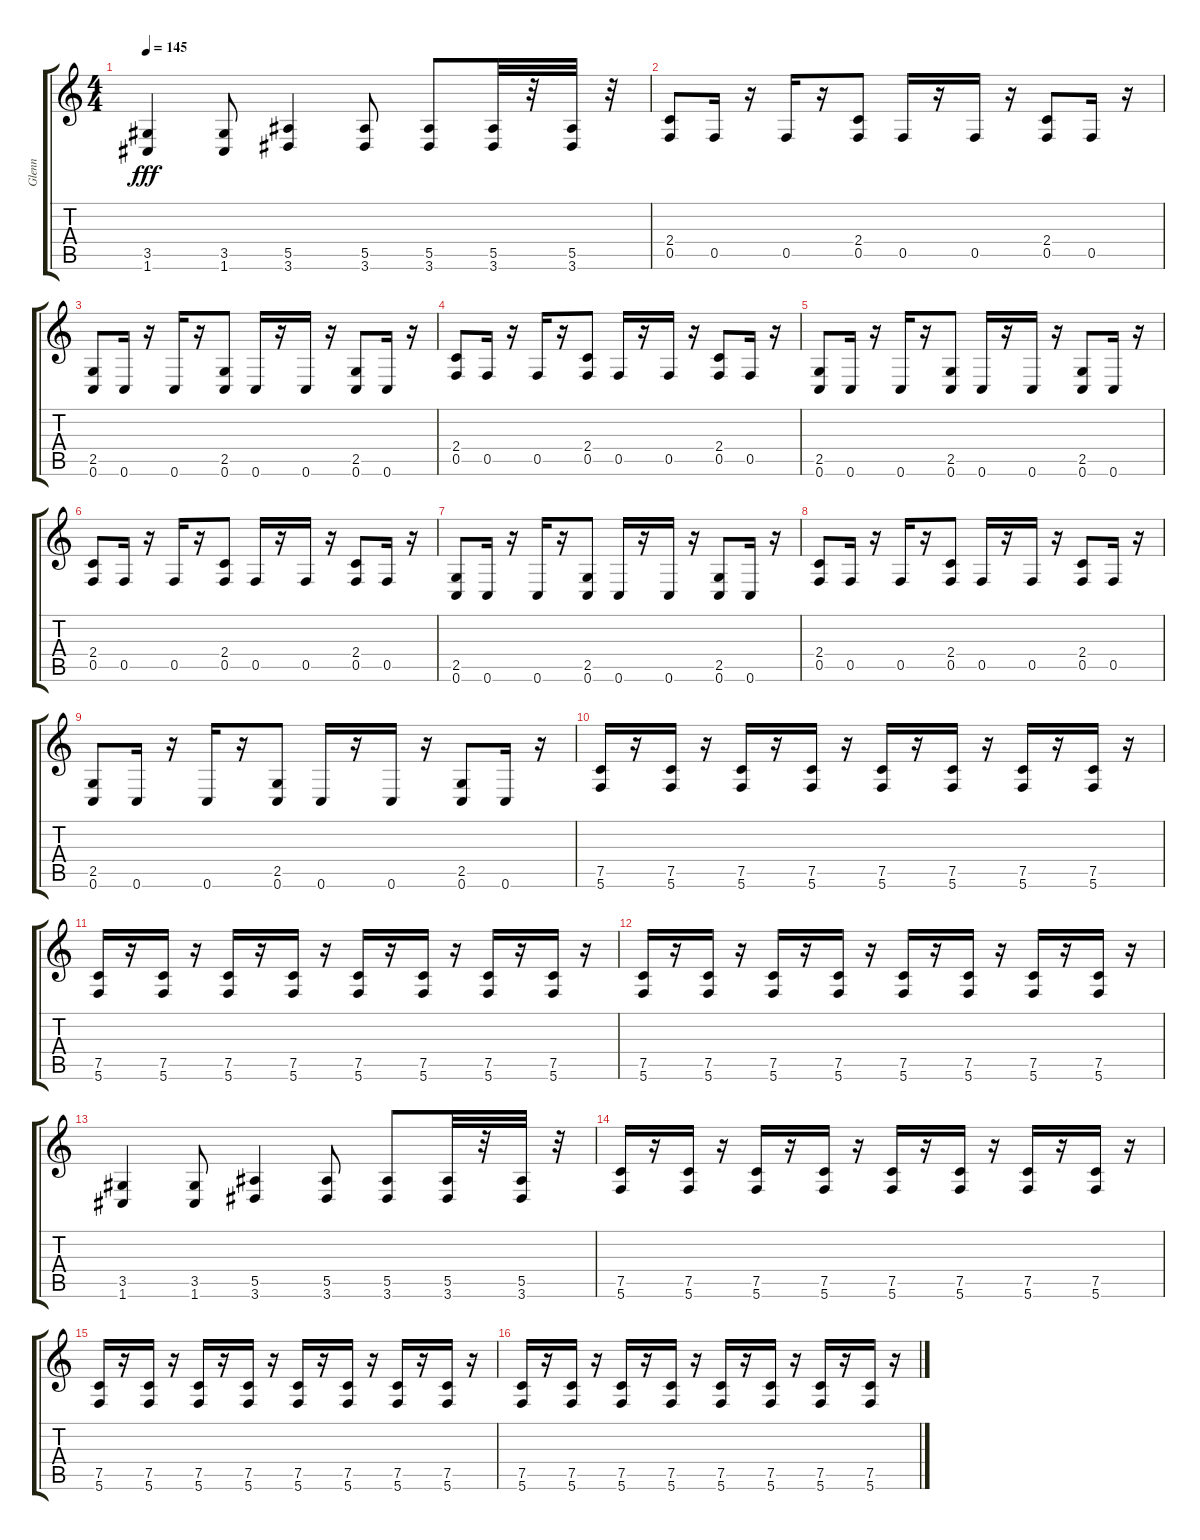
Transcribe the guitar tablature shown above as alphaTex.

\track ("Glenn" "Glenn") {instrument distortionguitar}
\staff {score tabs}
\tuning (C4 G3 Eb3 Bb2 F2 C2) {hide}
\ts (4 4)
\tempo 145
\clef g2
\ks c
(3.5 1.6).4{dy fff} (3.5 1.6).8 (5.5 3.6).4 (5.5 3.6).8 (5.5 3.6).8 (5.5 3.6).32 r.32 (5.5 3.6).32 r.32 |
(2.4 0.5).8 0.5.16 r.16 0.5.16 r.16 (2.4 0.5).8 0.5.16 r.16 0.5.16 r.16 (2.4 0.5).8 0.5.16 r.16 |
(2.5 0.6).8 0.6.16 r.16 0.6.16 r.16 (2.5 0.6).8 0.6.16 r.16 0.6.16 r.16 (2.5 0.6).8 0.6.16 r.16 |
(2.4 0.5).8 0.5.16 r.16 0.5.16 r.16 (2.4 0.5).8 0.5.16 r.16 0.5.16 r.16 (2.4 0.5).8 0.5.16 r.16 |
(2.5 0.6).8 0.6.16 r.16 0.6.16 r.16 (2.5 0.6).8 0.6.16 r.16 0.6.16 r.16 (2.5 0.6).8 0.6.16 r.16 |
(2.4 0.5).8 0.5.16 r.16 0.5.16 r.16 (2.4 0.5).8 0.5.16 r.16 0.5.16 r.16 (2.4 0.5).8 0.5.16 r.16 |
(2.5 0.6).8 0.6.16 r.16 0.6.16 r.16 (2.5 0.6).8 0.6.16 r.16 0.6.16 r.16 (2.5 0.6).8 0.6.16 r.16 |
(2.4 0.5).8 0.5.16 r.16 0.5.16 r.16 (2.4 0.5).8 0.5.16 r.16 0.5.16 r.16 (2.4 0.5).8 0.5.16 r.16 |
(2.5 0.6).8 0.6.16 r.16 0.6.16 r.16 (2.5 0.6).8 0.6.16 r.16 0.6.16 r.16 (2.5 0.6).8 0.6.16 r.16 |
(7.5 5.6).16 r.16 (7.5 5.6).16 r.16 (7.5 5.6).16 r.16 (7.5 5.6).16 r.16 (7.5 5.6).16 r.16 (7.5 5.6).16 r.16 (7.5 5.6).16 r.16 (7.5 5.6).16 r.16 |
(7.5 5.6).16 r.16 (7.5 5.6).16 r.16 (7.5 5.6).16 r.16 (7.5 5.6).16 r.16 (7.5 5.6).16 r.16 (7.5 5.6).16 r.16 (7.5 5.6).16 r.16 (7.5 5.6).16 r.16 |
(7.5 5.6).16 r.16 (7.5 5.6).16 r.16 (7.5 5.6).16 r.16 (7.5 5.6).16 r.16 (7.5 5.6).16 r.16 (7.5 5.6).16 r.16 (7.5 5.6).16 r.16 (7.5 5.6).16 r.16 |
(3.5 1.6).4 (3.5 1.6).8 (5.5 3.6).4 (5.5 3.6).8 (5.5 3.6).8 (5.5 3.6).32 r.32 (5.5 3.6).32 r.32 |
(7.5 5.6).16 r.16 (7.5 5.6).16 r.16 (7.5 5.6).16 r.16 (7.5 5.6).16 r.16 (7.5 5.6).16 r.16 (7.5 5.6).16 r.16 (7.5 5.6).16 r.16 (7.5 5.6).16 r.16 |
(7.5 5.6).16 r.16 (7.5 5.6).16 r.16 (7.5 5.6).16 r.16 (7.5 5.6).16 r.16 (7.5 5.6).16 r.16 (7.5 5.6).16 r.16 (7.5 5.6).16 r.16 (7.5 5.6).16 r.16 |
(7.5 5.6).16 r.16 (7.5 5.6).16 r.16 (7.5 5.6).16 r.16 (7.5 5.6).16 r.16 (7.5 5.6).16 r.16 (7.5 5.6).16 r.16 (7.5 5.6).16 r.16 (7.5 5.6).16 r.16
